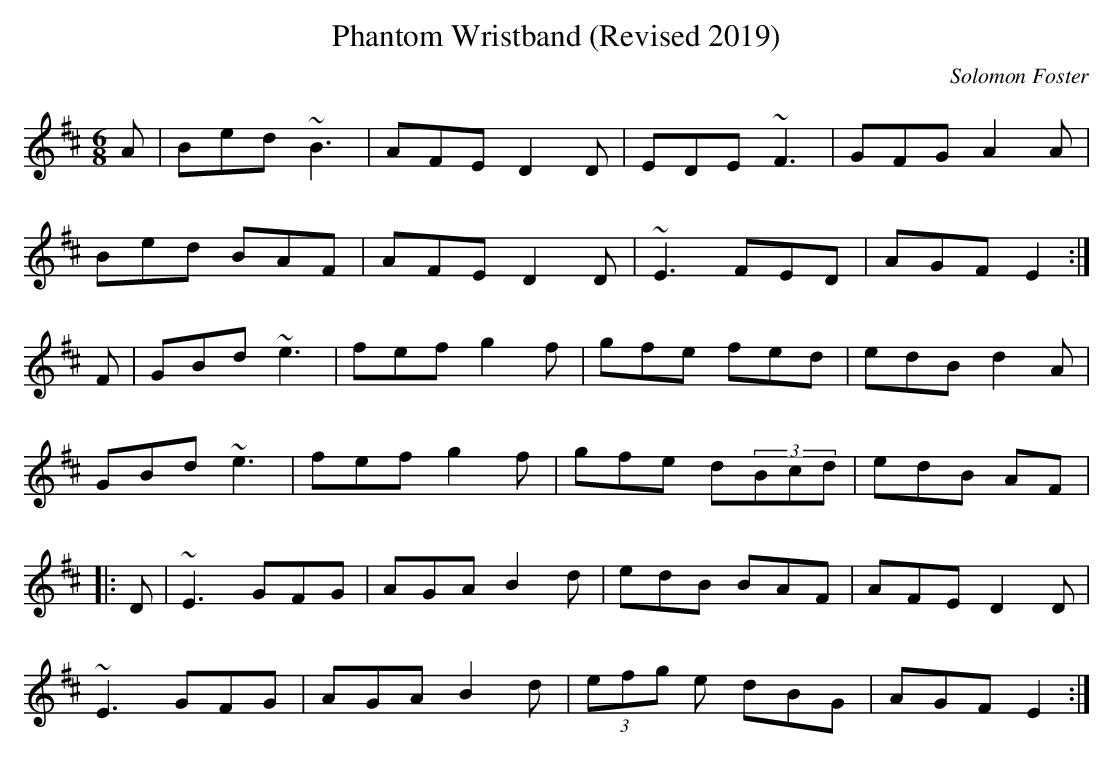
X:1
T:Phantom Wristband (Revised 2019)
M:6/8
L:1/8
C:Solomon Foster
K:Bm
A|Bed ~B3|AFE D2D|EDE ~F3|GFG A2A|
Bed BAF|AFE D2D|~E3 FED|AGF E2:|
F|GBd ~e3|fef g2f|gfe fed|edB d2A|
GBd ~e3|fef g2f|gfe d(3Bcd|edB AF|
|:D|~E3 GFG|AGA B2d|edB BAF|AFE D2D|
~E3 GFG|AGA B2d|(3efg e dBG|AGF E2:|
